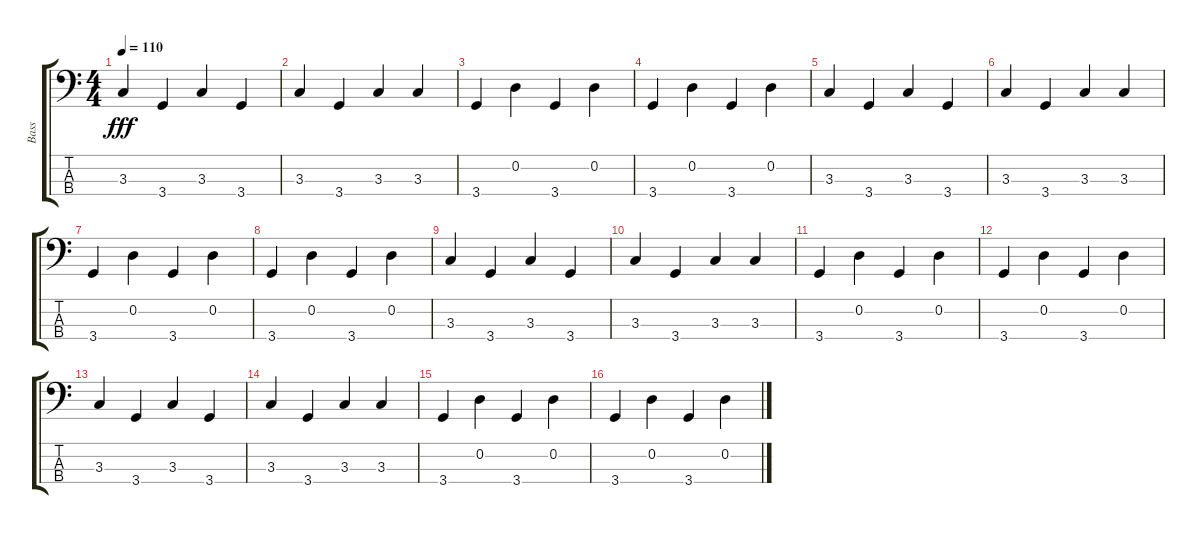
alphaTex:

\track ("Bass" "Bass") {instrument electricbassfinger}
\staff {score tabs}
\tuning (G2 D2 A1 E1) {hide}
\ts (4 4)
\tempo 110
\clef f4
\ks c
3.3.4{dy fff} 3.4.4 3.3.4 3.4.4 |
3.3.4 3.4.4 3.3.4 3.3.4 |
3.4.4 0.2.4 3.4.4 0.2.4 |
3.4.4 0.2.4 3.4.4 0.2.4 |
3.3.4 3.4.4 3.3.4 3.4.4 |
3.3.4 3.4.4 3.3.4 3.3.4 |
3.4.4 0.2.4 3.4.4 0.2.4 |
3.4.4 0.2.4 3.4.4 0.2.4 |
3.3.4 3.4.4 3.3.4 3.4.4 |
3.3.4 3.4.4 3.3.4 3.3.4 |
3.4.4 0.2.4 3.4.4 0.2.4 |
3.4.4 0.2.4 3.4.4 0.2.4 |
3.3.4 3.4.4 3.3.4 3.4.4 |
3.3.4 3.4.4 3.3.4 3.3.4 |
3.4.4 0.2.4 3.4.4 0.2.4 |
3.4.4 0.2.4 3.4.4 0.2.4
